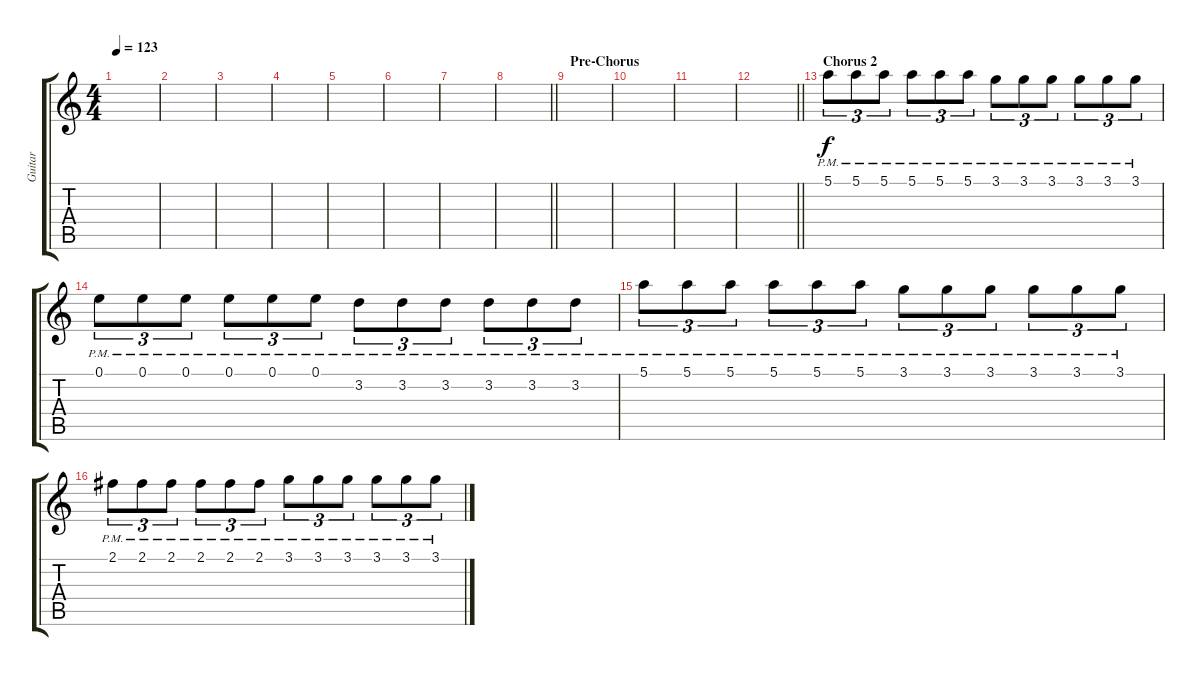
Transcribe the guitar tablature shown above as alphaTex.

\track ("Guitar" "Guitar") {instrument distortionguitar}
\staff {score tabs}
\tuning (E4 B3 G3 D3 A2 D2) {hide}
\ts (4 4)
\tempo 123
\clef g2
\ks c
|
|
|
|
|
|
|
\barLineRight lightlight
|
\section ("" "Pre-Chorus")
|
|
|
\barLineRight lightlight
|
\section ("" "Chorus 2")
5.1{pm}.8{tu (3 2)} 5.1{pm}.8{tu (3 2)} 5.1{pm}.8{tu (3 2)} 5.1{pm}.8{tu (3 2)} 5.1{pm}.8{tu (3 2)} 5.1{pm}.8{tu (3 2)} 3.1{pm}.8{tu (3 2)} 3.1{pm}.8{tu (3 2)} 3.1{pm}.8{tu (3 2)} 3.1{pm}.8{tu (3 2)} 3.1{pm}.8{tu (3 2)} 3.1{pm}.8{tu (3 2)} |
0.1{pm}.8{tu (3 2)} 0.1{pm}.8{tu (3 2)} 0.1{pm}.8{tu (3 2)} 0.1{pm}.8{tu (3 2)} 0.1{pm}.8{tu (3 2)} 0.1{pm}.8{tu (3 2)} 3.2{pm}.8{tu (3 2)} 3.2{pm}.8{tu (3 2)} 3.2{pm}.8{tu (3 2)} 3.2{pm}.8{tu (3 2)} 3.2{pm}.8{tu (3 2)} 3.2{pm}.8{tu (3 2)} |
5.1{pm}.8{tu (3 2)} 5.1{pm}.8{tu (3 2)} 5.1{pm}.8{tu (3 2)} 5.1{pm}.8{tu (3 2)} 5.1{pm}.8{tu (3 2)} 5.1{pm}.8{tu (3 2)} 3.1{pm}.8{tu (3 2)} 3.1{pm}.8{tu (3 2)} 3.1{pm}.8{tu (3 2)} 3.1{pm}.8{tu (3 2)} 3.1{pm}.8{tu (3 2)} 3.1{pm}.8{tu (3 2)} |
2.1{pm}.8{tu (3 2)} 2.1{pm}.8{tu (3 2)} 2.1{pm}.8{tu (3 2)} 2.1{pm}.8{tu (3 2)} 2.1{pm}.8{tu (3 2)} 2.1{pm}.8{tu (3 2)} 3.1{pm}.8{tu (3 2)} 3.1{pm}.8{tu (3 2)} 3.1{pm}.8{tu (3 2)} 3.1{pm}.8{tu (3 2)} 3.1{pm}.8{tu (3 2)} 3.1{pm}.8{tu (3 2)}
